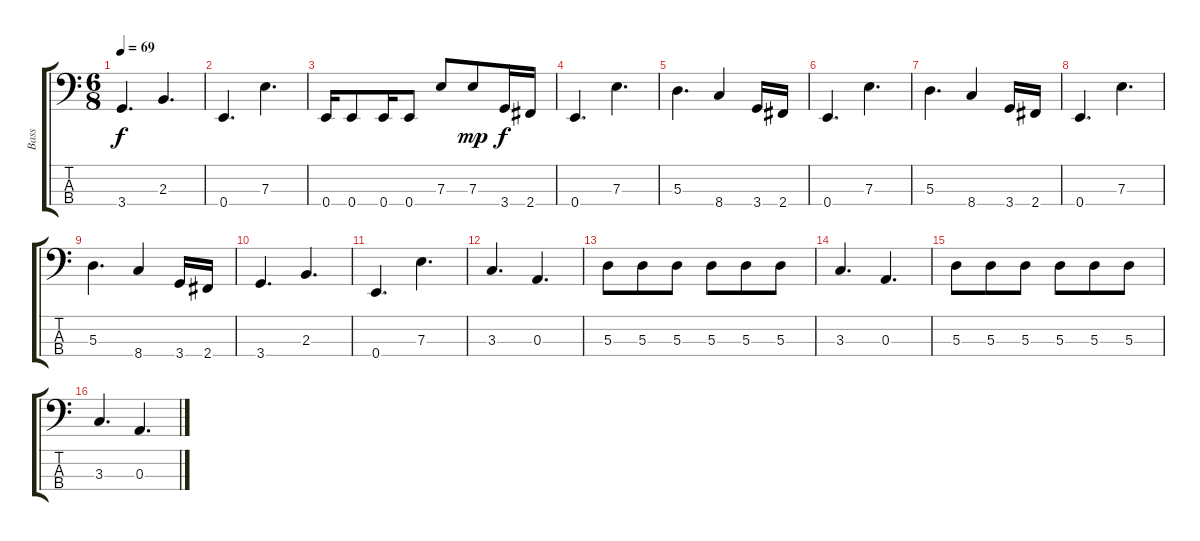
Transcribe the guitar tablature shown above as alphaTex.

\track ("Bass" "Bass") {instrument electricbassfinger}
\staff {score tabs}
\tuning (G2 D2 A1 E1) {hide}
\ts (6 8)
\tempo 69
\clef f4
\ks c
3.4.4{d dy f} 2.3.4{d} |
0.4.4{d} 7.3.4{d} |
0.4.16 0.4.8 0.4.16 0.4.8 7.3.8 7.3.8{dy mp} 3.4.16{dy f} 2.4.16 |
0.4.4{d} 7.3.4{d} |
5.3.4{d} 8.4.4 3.4.16 2.4.16 |
0.4.4{d} 7.3.4{d} |
5.3.4{d} 8.4.4 3.4.16 2.4.16 |
0.4.4{d} 7.3.4{d} |
5.3.4{d} 8.4.4 3.4.16 2.4.16 |
3.4.4{d} 2.3.4{d} |
0.4.4{d} 7.3.4{d} |
3.3.4{d} 0.3.4{d} |
5.3.8 5.3.8 5.3.8 5.3.8 5.3.8 5.3.8 |
3.3.4{d} 0.3.4{d} |
5.3.8 5.3.8 5.3.8 5.3.8 5.3.8 5.3.8 |
3.3.4{d} 0.3.4{d}
